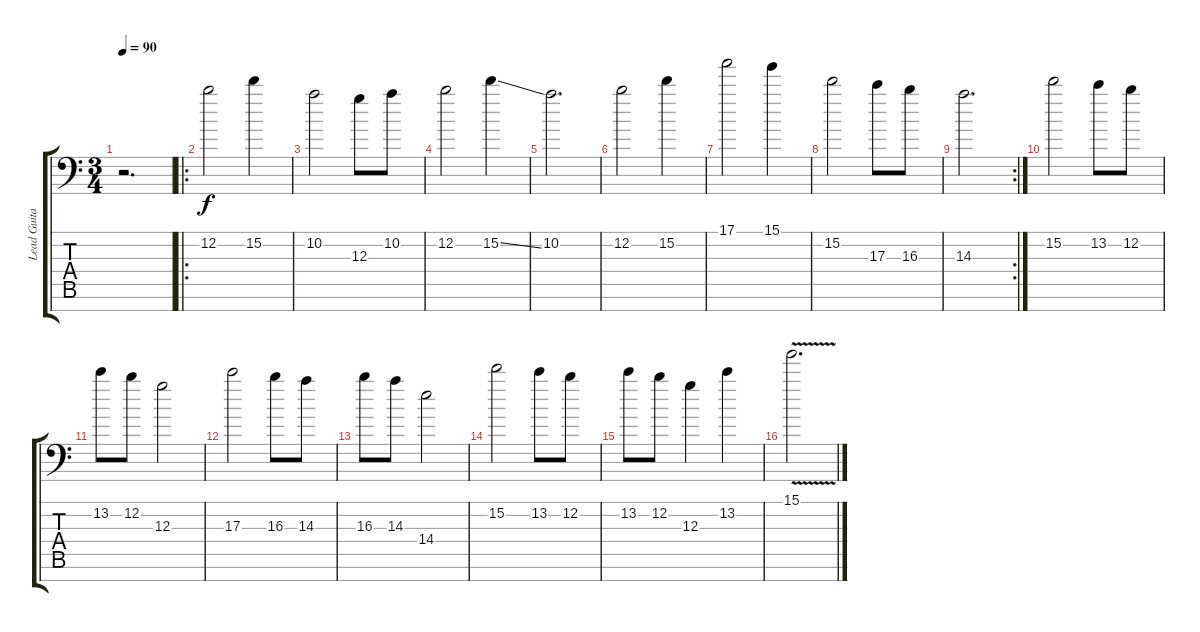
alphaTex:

\track ("Lead Guitar" "Lead Guita") {instrument distortionguitar}
\staff {score tabs}
\tuning (E4 B3 G3 D3 A2 E2 A1) {hide}
\ts (3 4)
\tempo 90
\clef f4
\ks c
r.2{d dy f} |
\ro
12.2.2 15.2.4 |
10.2.2 12.3.8 10.2.8 |
12.2.2 15.2{ss}.4 |
10.2.2{d} |
12.2.2 15.2.4 |
17.1.2 15.1.4 |
15.2.2 17.3.8 16.3.8 |
\rc 2
14.3.2{d} |
15.2.2 13.2.8 12.2.8 |
13.2.8 12.2.8 12.3.2 |
17.3.2 16.3.8 14.3.8 |
16.3.8 14.3.8 14.4.2 |
15.2.2 13.2.8 12.2.8 |
13.2.8 12.2.8 12.3.4 13.2.4 |
15.1{v}.2{d}
